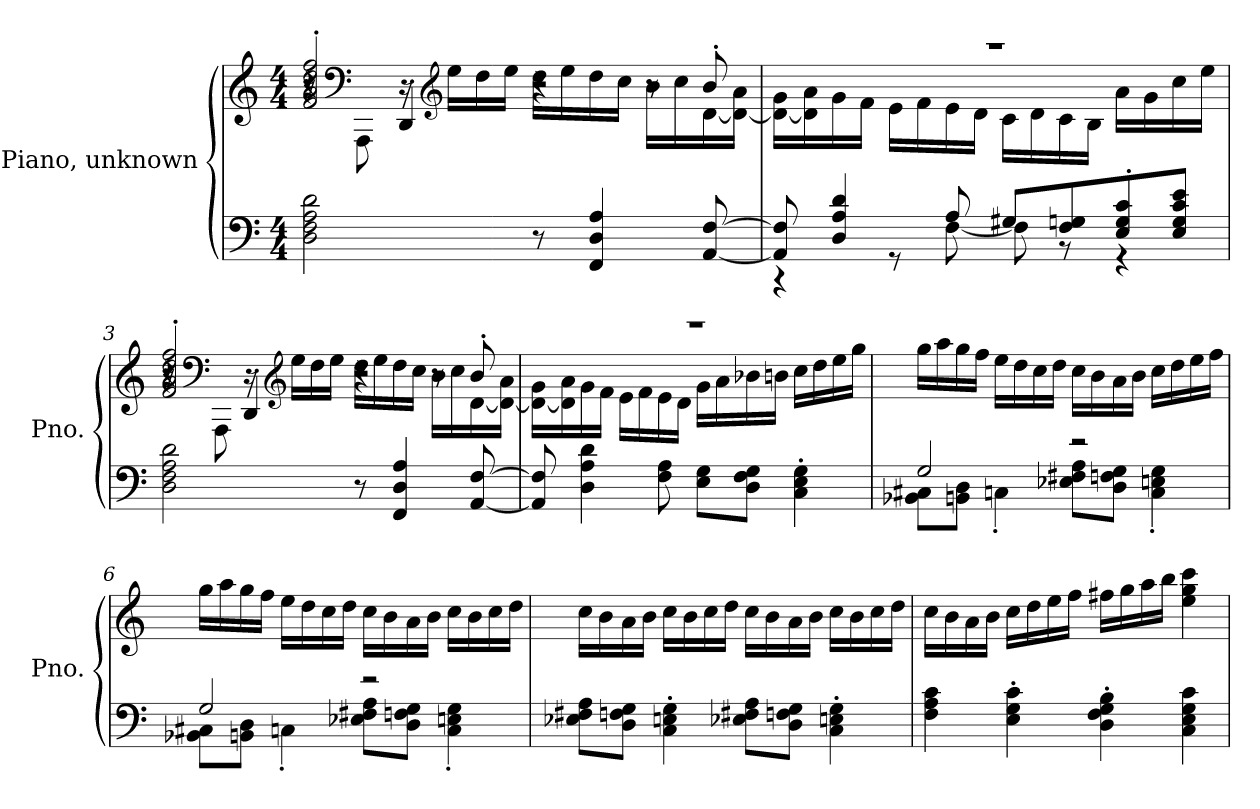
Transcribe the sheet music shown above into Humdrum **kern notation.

**kern	**kern
*part1	*part1
*staff2	*staff1
*I"Piano, unknown	*
*I'Pno.	*
*clefF4	*clefG2
*k[]	*k[]
*M4/4	*M4/4
*MM120	*MM120
=1	=1
*	*^
*	*	*^
2D\ 2F\ 2A\ 2d\	2f/' 2a/' 2dd/' 2ff/'	8r	4r
*	*clefF4	*	*
.	.	8AAA\	.
.	.	16r	4DD'/
*	*clefG2	*	*
.	.	16ee\LL	.
.	.	16dd\	.
.	.	16ee\JJ	.
8r	4r	16dd\LL	2r
.	.	16ee\	.
4FF/ 4D/ 4A/	.	16dd\	.
.	.	16cc\JJ	.
.	8r	16b\LL	.
.	.	16cc\	.
[8AA/ [8F/	8b'/	[16d\	.
.	.	16d\_ 16a\JJ	.
*	*	*v	*v
=2	=2	=2
*^	*	*
8AA/] 8F/]	4r	1r	16d\_ 16g\LL
.	.	.	16d\] 16a\
4D/ 4A/ 4d/	.	.	16g\
.	.	.	16f\JJ
.	8r	.	16e\LL
.	.	.	16f\
8A/	[8F\	.	16e\
.	.	.	16d\JJ
8G#X/L	8F\]	.	16c\LL
.	.	.	16d\
8F/ 8Gn/	8r	.	16c\
.	.	.	16B\JJ
8E/' 8G/' 8c/'	4r	.	16a\LL
.	.	.	16g\
8E/ 8G/ 8c/ 8e/J	.	.	16cc\
.	.	.	16ee\JJ
*v	*v	*	*
!!LO:LB:g=z
=3	=3	=3
*	*	*^
2D\ 2F\ 2A\ 2d\	2f/' 2a/' 2dd/' 2ff/'	8r	4r
*	*clefF4	*	*
.	.	8AAA\	.
.	.	16r	4DD'/
*	*clefG2	*	*
.	.	16ee\LL	.
.	.	16dd\	.
.	.	16ee\JJ	.
8r	4r	16dd\LL	2r
.	.	16ee\	.
4FF/ 4D/ 4A/	.	16dd\	.
.	.	16cc\JJ	.
.	8r	16b\LL	.
.	.	16cc\	.
[8AA/ [8F/	8b'/	[16d\	.
.	.	16d\_ 16a\JJ	.
*	*	*v	*v
=4	=4	=4
8AA/] 8F/]	1r	16d\_ 16g\LL
.	.	16d\] 16a\
4D\ 4A\ 4d\	.	16g\
.	.	16f\JJ
.	.	16e\LL
.	.	16f\
8F\ 8A\	.	16e\
.	.	16d\JJ
8E\ 8G\L	.	16g\LL
.	.	16a\
8D\ 8F\ 8G\J	.	16b-X\
.	.	16bn\JJ
4C\' 4E\' 4G\'	.	16cc\LL
.	.	16dd\
.	.	16ee\
.	.	16gg\JJ
*	*v	*v
!!LO:LB:g=z
=5	=5
*^	*
2G/	8BB-X\ 8C#X\L	16gg\LL
.	.	16aa\
.	8BBn\ 8D\J	16gg\
.	.	16ff\JJ
.	4Cn'\	16ee\LL
.	.	16dd\
.	.	16cc\
.	.	16dd\JJ
2r	8E-X\ 8F#X\ 8A\L	16cc\LL
.	.	16b\
.	8D\ 8Fn\ 8G\J	16a\
.	.	16b\JJ
.	4C\' 4En\' 4G\'	16cc\LL
.	.	16dd\
.	.	16ee\
.	.	16ff\JJ
=6	=6	=6
2G/	8BB-X\ 8C#X\L	16gg\LL
.	.	16aa\
.	8BBn\ 8D\J	16gg\
.	.	16ff\JJ
.	4Cn'\	16ee\LL
.	.	16dd\
.	.	16cc\
.	.	16dd\JJ
2r	8E-X\ 8F#X\ 8A\L	16cc\LL
.	.	16b\
.	8D\ 8Fn\ 8G\J	16a\
.	.	16b\JJ
.	4C\' 4En\' 4G\'	16cc\LL
.	.	16b\
.	.	16cc\
.	.	16dd\JJ
*v	*v	*
!!LO:LB:g=z
=7	=7
8E-X\ 8F#X\ 8A\L	16cc\LL
.	16b\
8D\ 8Fn\ 8G\J	16a\
.	16b\JJ
4C\' 4En\' 4G\'	16cc\LL
.	16b\
.	16cc\
.	16dd\JJ
8E-X\ 8F#X\ 8A\L	16cc\LL
.	16b\
8D\ 8Fn\ 8G\J	16a\
.	16b\JJ
4C\' 4En\' 4G\'	16cc\LL
.	16b\
.	16cc\
.	16dd\JJ
=8	=8
4F\ 4A\ 4c\	16cc\LL
.	16b\
.	16a\
.	16b\JJ
4E\' 4G\' 4c\'	16cc\LL
.	16dd\
.	16ee\
.	16ff\JJ
4D\' 4F\' 4G\' 4B\'	16ff#X\LL
.	16gg\
.	16aa\
.	16bb\JJ
4C\ 4E\ 4G\ 4c\	4ee\ 4gg\ 4ccc\
=	=
*-	*-
